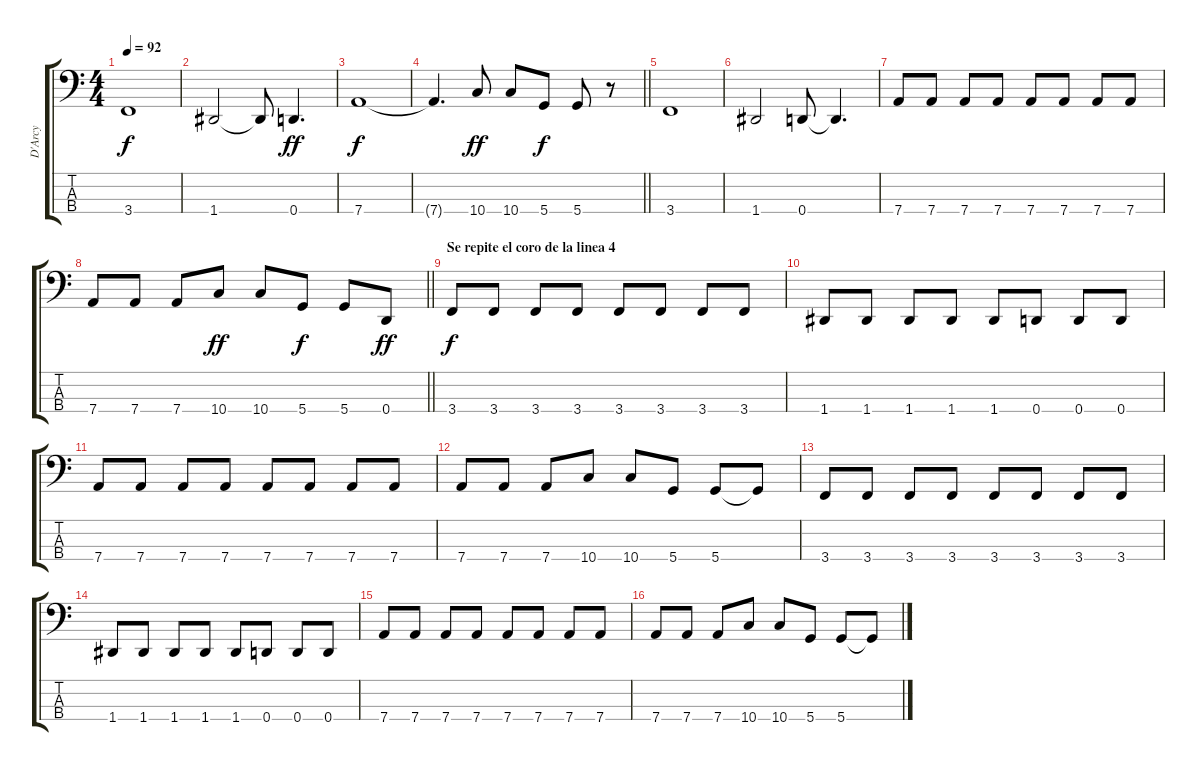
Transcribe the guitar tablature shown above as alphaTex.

\track ("D'Arcy" "D'Arcy") {instrument electricbasspick}
\staff {score tabs}
\tuning (G2 D2 A1 D1) {hide}
\ts (4 4)
\tempo 92
\clef f4
\ks c
3.4.1{dy f} |
1.4.2 1.4{t}.8 0.4.4{d dy ff} |
7.4.1{dy f} |
\barLineRight lightlight
7.4{t}.4{d} 10.4.8{dy ff} 10.4.8 5.4.8{dy f} 5.4.8 r.8 |
3.4.1 |
1.4.2 0.4.8 0.4{t}.4{d} |
7.4.8 7.4.8 7.4.8 7.4.8 7.4.8 7.4.8 7.4.8 7.4.8 |
\barLineRight lightlight
7.4.8 7.4.8 7.4.8 10.4.8{dy ff} 10.4.8 5.4.8{dy f} 5.4.8 0.4.8{dy ff} |
\section ("" "Se repite el coro de la linea 4")
3.4.8{dy f} 3.4.8 3.4.8 3.4.8 3.4.8 3.4.8 3.4.8 3.4.8 |
1.4.8 1.4.8 1.4.8 1.4.8 1.4.8 0.4.8 0.4.8 0.4.8 |
7.4.8 7.4.8 7.4.8 7.4.8 7.4.8 7.4.8 7.4.8 7.4.8 |
7.4.8 7.4.8 7.4.8 10.4.8 10.4.8 5.4.8 5.4.8 5.4{t}.8 |
3.4.8 3.4.8 3.4.8 3.4.8 3.4.8 3.4.8 3.4.8 3.4.8 |
1.4.8 1.4.8 1.4.8 1.4.8 1.4.8 0.4.8 0.4.8 0.4.8 |
7.4.8 7.4.8 7.4.8 7.4.8 7.4.8 7.4.8 7.4.8 7.4.8 |
7.4.8 7.4.8 7.4.8 10.4.8 10.4.8 5.4.8 5.4.8 5.4{t}.8
